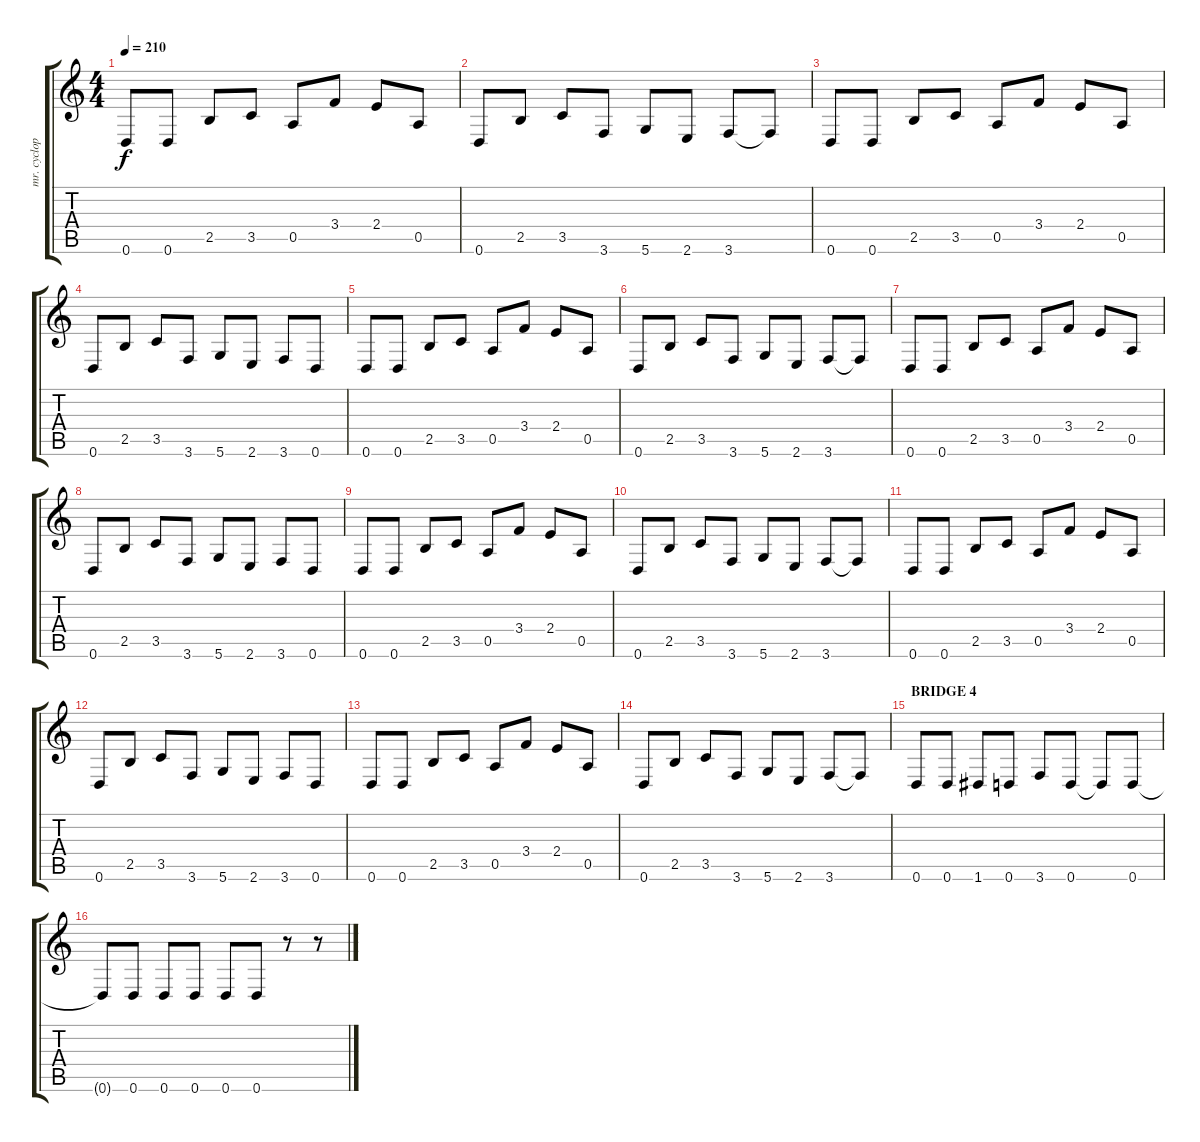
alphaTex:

\track ("mr. cyclop" "mr. cyclop") {instrument distortionguitar}
\staff {score tabs}
\tuning (E4 B3 G3 D3 A2 D2) {hide}
\ts (4 4)
\tempo 210
\clef g2
\ks c
0.6.8{dy f} 0.6.8 2.5.8 3.5.8 0.5.8 3.4.8 2.4.8 0.5.8 |
0.6.8 2.5.8 3.5.8 3.6.8 5.6.8 2.6.8 3.6.8 3.6{t}.8 |
0.6.8{volume 14 instrument distortionguitar} 0.6.8 2.5.8 3.5.8 0.5.8 3.4.8 2.4.8 0.5.8 |
0.6.8 2.5.8 3.5.8 3.6.8 5.6.8 2.6.8 3.6.8 0.6.8 |
0.6.8 0.6.8 2.5.8 3.5.8 0.5.8 3.4.8 2.4.8 0.5.8 |
0.6.8 2.5.8 3.5.8 3.6.8 5.6.8 2.6.8 3.6.8 3.6{t}.8 |
0.6.8{volume 14 instrument distortionguitar} 0.6.8 2.5.8 3.5.8 0.5.8 3.4.8 2.4.8 0.5.8 |
0.6.8 2.5.8 3.5.8 3.6.8 5.6.8 2.6.8 3.6.8 0.6.8 |
0.6.8 0.6.8 2.5.8 3.5.8 0.5.8 3.4.8 2.4.8 0.5.8 |
0.6.8 2.5.8 3.5.8 3.6.8 5.6.8 2.6.8 3.6.8 3.6{t}.8 |
0.6.8{volume 14 instrument distortionguitar} 0.6.8 2.5.8 3.5.8 0.5.8 3.4.8 2.4.8 0.5.8 |
0.6.8 2.5.8 3.5.8 3.6.8 5.6.8 2.6.8 3.6.8 0.6.8 |
0.6.8 0.6.8 2.5.8 3.5.8 0.5.8 3.4.8 2.4.8 0.5.8 |
0.6.8 2.5.8 3.5.8 3.6.8 5.6.8 2.6.8 3.6.8 3.6{t}.8 |
\section ("" "BRIDGE 4")
0.6.8 0.6.8 1.6.8 0.6.8 3.6.8 0.6.8 0.6{t}.8 0.6.8 |
0.6{t}.8 0.6.8 0.6.8 0.6.8 0.6.8 0.6.8 r.8 r.8
